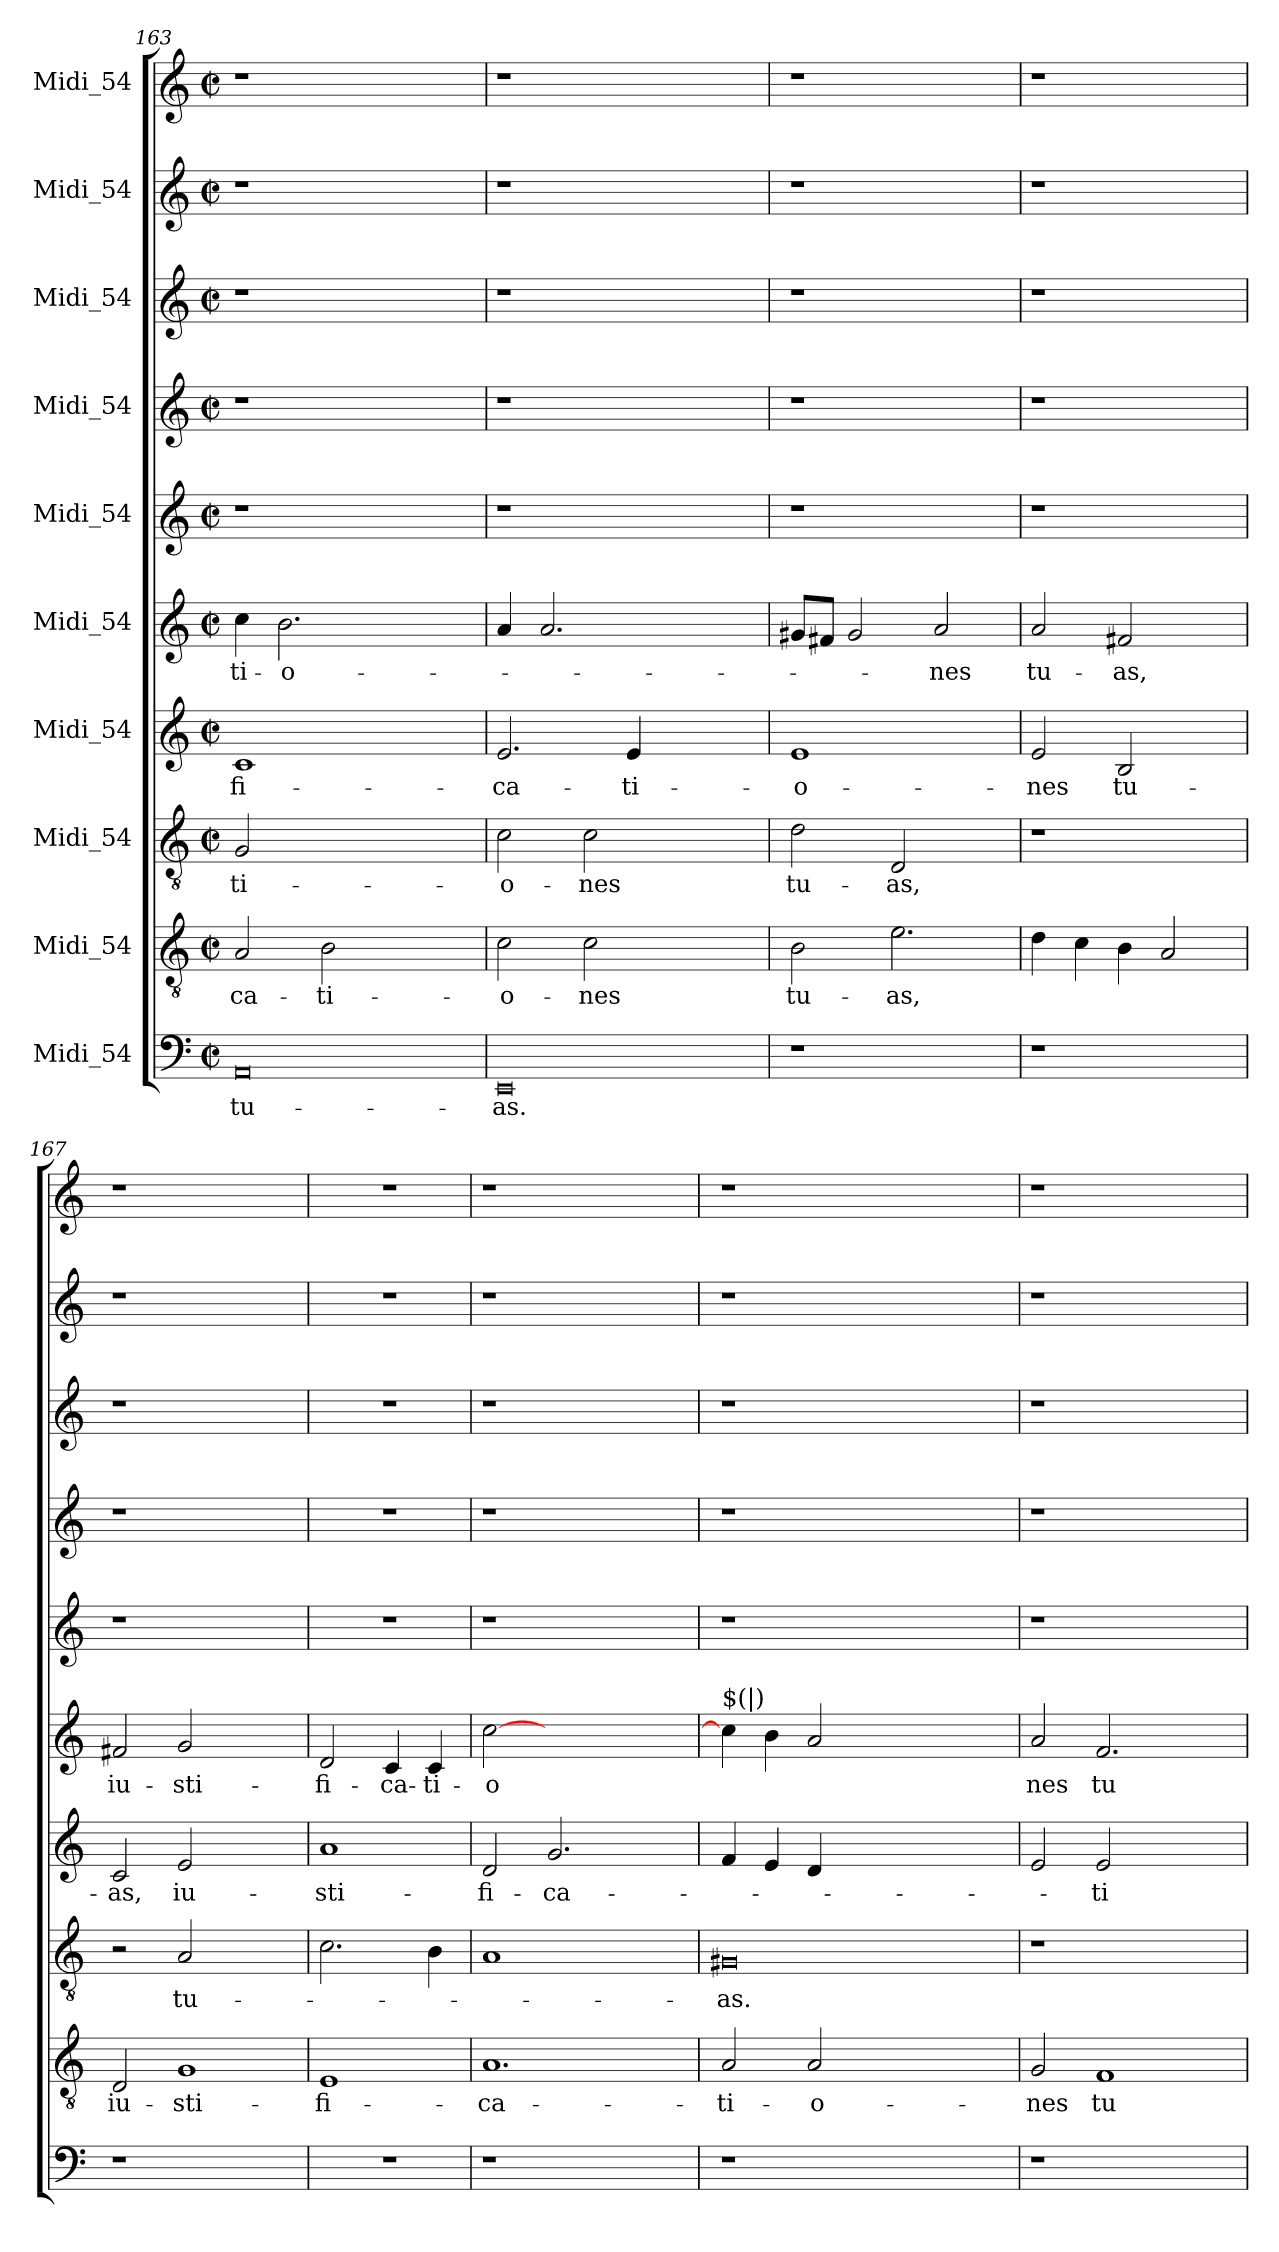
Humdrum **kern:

**kern	**text	**kern	**text	**kern	**text	**kern	**text	**kern	**text	**kern	**kern	**kern	**kern	**kern
*part10	*part10	*part9	*part9	*part8	*part8	*part7	*part7	*part6	*part6	*part5	*part4	*part3	*part2	*part1
*staff10	*staff10	*staff9	*staff9	*staff8	*staff8	*staff7	*staff7	*staff6	*staff6	*staff5	*staff4	*staff3	*staff2	*staff1
*I"Midi_54	*	*I"Midi_54	*	*I"Midi_54	*	*I"Midi_54	*	*I"Midi_54	*	*I"Midi_54	*I"Midi_54	*I"Midi_54	*I"Midi_54	*I"Midi_54
!!LO:PB:g=z
*clefF4	*	*clefGv2	*	*clefGv2	*	*clefG2	*	*clefG2	*	*clefG2	*clefG2	*clefG2	*clefG2	*clefG2
*k[]	*	*k[]	*	*k[]	*	*k[]	*	*k[]	*	*k[]	*k[]	*k[]	*k[]	*k[]
*M2/2	*	*M2/2	*	*M2/2	*	*M2/2	*	*M2/2	*	*M2/2	*M2/2	*M2/2	*M2/2	*M2/2
*met(c|)	*	*met(c|)	*	*met(c|)	*	*met(c|)	*	*met(c|)	*	*met(c|)	*met(c|)	*met(c|)	*met(c|)	*met(c|)
=163	=163	=163	=163	=163	=163	=163	=163	=163	=163	=163	=163	=163	=163	=163
!	!LO:LY:b	!	!LO:LY:b	!	!LO:LY:b	!	!LO:LY:b	!	!LO:LY:b	!	!	!	!	!
0AA	tu-	2A/	-ca-	2G/	-ti-	1c	-fi-	4cc\	-ti-	1r	1r	1r	1r	1r
!	!	!	!	!	!	!	!	!	!LO:LY:b	!	!	!	!	!
.	.	.	.	.	.	.	.	2.b\	-o-	.	.	.	.	.
!	!	!	!LO:LY:b	!	!	!	!	!	!	!	!	!	!	!
.	.	2B\	-ti-	1.ryy	.	.	.	.	.	.	.	.	.	.
.	.	1ryy	.	.	.	1ryy	.	1ryy	.	1ryy	1ryy	1ryy	1ryy	1ryy
!!LO:PB:g=z
=164	=164	=164	=164	=164	=164	=164	=164	=164	=164	=164	=164	=164	=164	=164
!	!LO:LY:b	!	!LO:LY:b	!	!LO:LY:b	!	!LO:LY:b	!	!	!	!	!	!	!
0EE	-as.	2c\	-o-	2c\	-o-	2.e/	-ca-	4a/	.	1r	1r	1r	1r	1r
.	.	.	.	.	.	.	.	2.a/	.	.	.	.	.	.
!	!	!	!LO:LY:b	!	!LO:LY:b	!	!	!	!	!	!	!	!	!
.	.	2c\	-nes	2c\	-nes	.	.	.	.	.	.	.	.	.
!	!	!	!	!	!	!	!LO:LY:b	!	!	!	!	!	!	!
.	.	.	.	.	.	4e/	-ti-	.	.	.	.	.	.	.
.	.	1ryy	.	1ryy	.	1ryy	.	1ryy	.	1ryy	1ryy	1ryy	1ryy	1ryy
=165	=165	=165	=165	=165	=165	=165	=165	=165	=165	=165	=165	=165	=165	=165
!	!	!	!LO:LY:b	!	!LO:LY:b	!	!LO:LY:b	!	!	!	!	!	!	!
1r	.	2B\	tu-	2d\	tu-	1e	-o-	8g#X/L	.	1r	1r	1r	1r	1r
.	.	.	.	.	.	.	.	8f#X/J	.	.	.	.	.	.
.	.	.	.	.	.	.	.	2g#/	.	.	.	.	.	.
!	!	!	!LO:LY:b	!	!LO:LY:b	!	!	!	!	!	!	!	!	!
.	.	2.e\	-as,	2D/	-as,	.	.	.	.	.	.	.	.	.
!	!	!	!	!	!	!	!	!	!LO:LY:b	!	!	!	!	!
.	.	.	.	.	.	.	.	2a/	-nes	.	.	.	.	.
4ryy	.	.	.	4ryy	.	4ryy	.	.	.	4ryy	4ryy	4ryy	4ryy	4ryy
=166	=166	=166	=166	=166	=166	=166	=166	=166	=166	=166	=166	=166	=166	=166
!	!	!	!	!	!	!	!LO:LY:b	!	!LO:LY:b	!	!	!	!	!
1r	.	4d\	.	1r	.	2e/	-nes	2a/	tu-	1r	1r	1r	1r	1r
.	.	4c\	.	.	.	.	.	.	.	.	.	.	.	.
!	!	!	!	!	!	!	!LO:LY:b	!	!LO:LY:b	!	!	!	!	!
.	.	4B\	.	.	.	2B/	tu-	2f#X/	-as,	.	.	.	.	.
.	.	2A/	.	.	.	.	.	.	.	.	.	.	.	.
4ryy	.	.	.	4ryy	.	4ryy	.	4ryy	.	4ryy	4ryy	4ryy	4ryy	4ryy
=167	=167	=167	=167	=167	=167	=167	=167	=167	=167	=167	=167	=167	=167	=167
!	!	!	!LO:LY:b	!	!	!	!LO:LY:b	!	!LO:LY:b	!	!	!	!	!
1r	.	2D/	iu-	2r	.	2c/	-as,	2f#X/	iu-	1r	1r	1r	1r	1r
!	!	!	!LO:LY:b	!	!LO:LY:b	!	!LO:LY:b	!	!LO:LY:b	!	!	!	!	!
.	.	1G	-sti-	2A/	tu-	2e/	iu-	2g/	-sti-	.	.	.	.	.
2ryy	.	.	.	2ryy	.	2ryy	.	2ryy	.	2ryy	2ryy	2ryy	2ryy	2ryy
=168	=168	=168	=168	=168	=168	=168	=168	=168	=168	=168	=168	=168	=168	=168
!	!	!	!LO:LY:b	!	!	!	!LO:LY:b	!	!LO:LY:b	!	!	!	!	!
1r	.	1E	-fi-	2.c\	.	1a	-sti-	2d/	-fi-	1r	1r	1r	1r	1r
!	!	!	!	!	!	!	!	!	!LO:LY:b	!	!	!	!	!
.	.	.	.	.	.	.	.	4c/	-ca-	.	.	.	.	.
!	!	!	!	!	!	!	!	!	!LO:LY:b	!	!	!	!	!
.	.	.	.	4B\	.	.	.	4c/	-ti-	.	.	.	.	.
!!LO:PB:g=z
=169	=169	=169	=169	=169	=169	=169	=169	=169	=169	=169	=169	=169	=169	=169
!	!	!	!LO:LY:b	!	!	!	!LO:LY:b	!	!LO:LY:b	!	!	!	!	!
1r	.	1.A	-ca-	1A	.	2d/	-fi-	[2cc\	-o-	1r	1r	1r	1r	1r
!	!	!	!	!	!	!	!LO:LY:b	!	!	!	!	!	!	!
.	.	.	.	.	.	2.g/	-ca-	1ryy	.	.	.	.	.	.
2ryy	.	.	.	2ryy	.	.	.	.	.	2ryy	2ryy	2ryy	2ryy	2ryy
.	.	.	.	.	.	4ryy	.	.	.	.	.	.	.	.
!!LO:PB:g=z
=170	=170	=170	=170	=170	=170	=170	=170	=170	=170	=170	=170	=170	=170	=170
!	!	!	!	!	!	!	!	!LO:TX:a:t=$(|)	!	!	!	!	!	!
!	!	!	!LO:LY:b	!	!LO:LY:b	!	!	!	!LO:LY:b	!	!	!	!	!
1r	.	2A/	-ti-	0G#X	-as.	4f/	.	4cc\]	--	1r	1r	1r	1r	1r
.	.	.	.	.	.	4e/	.	4b\	.	.	.	.	.	.
!	!	!	!LO:LY:b	!	!	!	!	!	!LO:LY:b	!	!	!	!	!
.	.	2A/	-o-	.	.	4d/	.	2a/	-	.	.	.	.	.
.	.	.	.	.	.	1ryy	.	.	.	.	.	.	.	.
1ryy	.	1ryy	.	.	.	.	.	1ryy	.	1ryy	1ryy	1ryy	1ryy	1ryy
.	.	.	.	.	.	4ryy	.	.	.	.	.	.	.	.
!!LO:PB:g=z
=171	=171	=171	=171	=171	=171	=171	=171	=171	=171	=171	=171	=171	=171	=171
!	!	!	!LO:LY:b	!	!	!	!	!	!LO:LY:b	!	!	!	!	!
1r	.	2G/	-nes	1r	.	2e/	.	2a/	nes	1r	1r	1r	1r	1r
!	!	!	!LO:LY:b	!	!	!	!LO:LY:b	!	!LO:LY:b	!	!	!	!	!
.	.	1F	tu-	.	.	2e/	-ti-	2.f/	tu-	.	.	.	.	.
2ryy	.	.	.	2ryy	.	2ryy	.	.	.	2ryy	2ryy	2ryy	2ryy	2ryy
.	.	.	.	.	.	.	.	4ryy	.	.	.	.	.	.
=	=	=	=	=	=	=	=	=	=	=	=	=	=	=
*-	*-	*-	*-	*-	*-	*-	*-	*-	*-	*-	*-	*-	*-	*-
